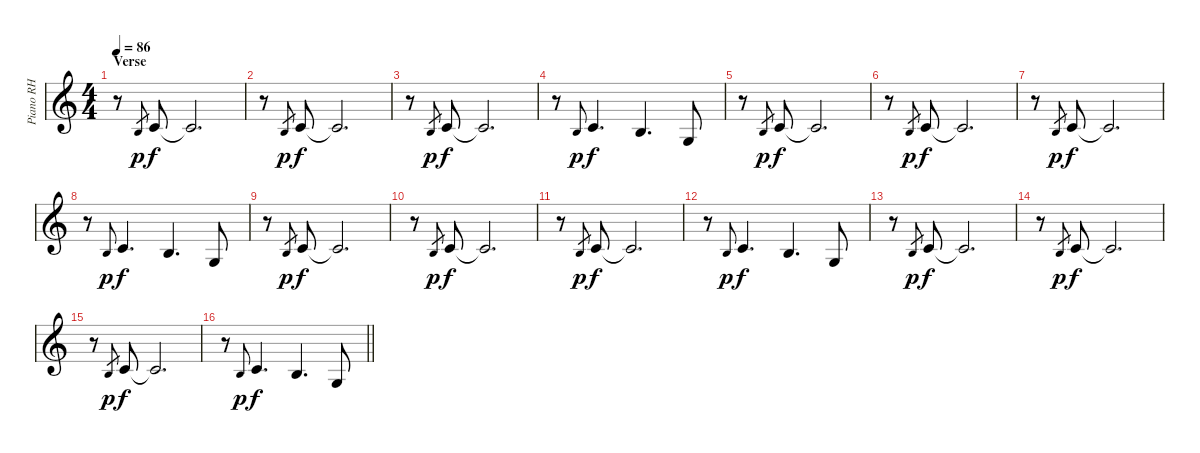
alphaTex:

\track ("Piano RH" "Piano RH") {instrument brightacousticpiano}
\staff {score}
\tuning (E4 B3 G3 D3 A2 E2) {hide}
\ts (4 4)
\section ("" "Verse")
\tempo 86
\clef g2
\ks c
r.8{dy f volume 4} 19.6.8{gr dy p} 20.6.8{dy f} 20.6{t}.2{d} |
r.8{volume 8} 19.6.8{gr dy p} 20.6.8{dy f} 20.6{t}.2{d} |
r.8 19.6.8{gr dy p} 20.6.8{dy f} 20.6{t}.2{d} |
r.8 19.6.8{gr onbeat dy p} 20.6.4{d dy f} 19.6.4{d} 15.6.8 |
r.8{volume 4} 19.6.8{gr dy p} 20.6.8{dy f} 20.6{t}.2{d} |
r.8{volume 8} 19.6.8{gr dy p} 20.6.8{dy f} 20.6{t}.2{d} |
r.8 19.6.8{gr dy p} 20.6.8{dy f} 20.6{t}.2{d} |
r.8 19.6.8{gr onbeat dy p} 20.6.4{d dy f} 19.6.4{d} 15.6.8 |
r.8{volume 4} 19.6.8{gr dy p} 20.6.8{dy f} 20.6{t}.2{d} |
r.8{volume 8} 19.6.8{gr dy p} 20.6.8{dy f} 20.6{t}.2{d} |
r.8 19.6.8{gr dy p} 20.6.8{dy f} 20.6{t}.2{d} |
r.8 19.6.8{gr onbeat dy p} 20.6.4{d dy f} 19.6.4{d} 15.6.8 |
r.8{volume 4} 19.6.8{gr dy p} 20.6.8{dy f} 20.6{t}.2{d} |
r.8{volume 8} 19.6.8{gr dy p} 20.6.8{dy f} 20.6{t}.2{d} |
r.8 19.6.8{gr dy p} 20.6.8{dy f} 20.6{t}.2{d} |
\barLineRight lightlight
r.8 19.6.8{gr onbeat dy p} 20.6.4{d dy f} 19.6.4{d} 15.6.8
